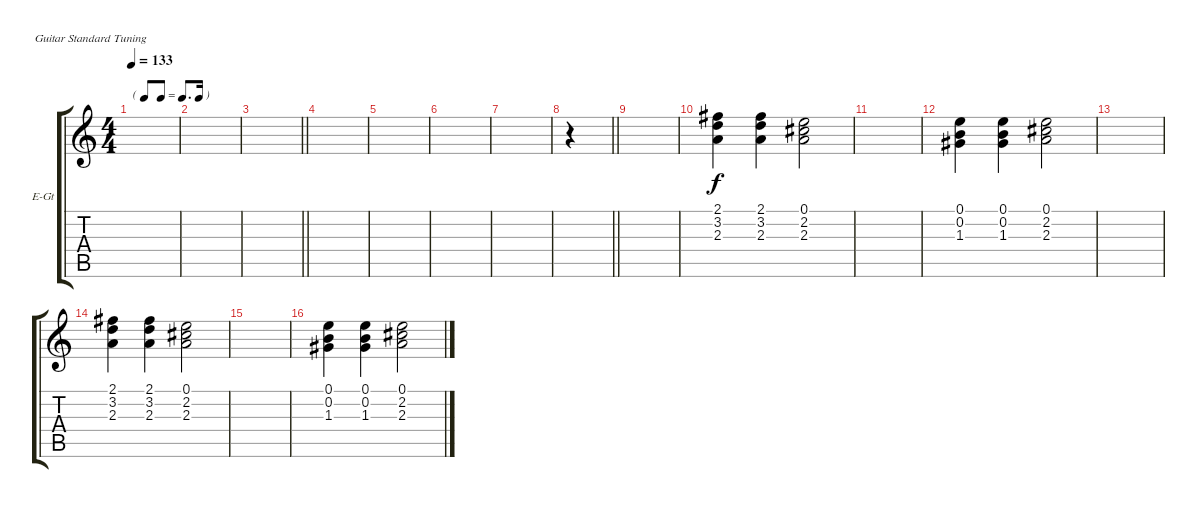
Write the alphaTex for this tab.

\defaultSystemsLayout 4
\bracketExtendMode groupsimilarinstruments
\firstSystemTrackNameOrientation horizontal
\otherSystemsTrackNameOrientation horizontal
\track ("Electric Guitar" "E-Gt") {instrument overdrivenguitar}
\staff {score tabs}
\tuning (E4 B3 G3 D3 A2 E2)
\ts (4 4)
\tf dotted8th
\tempo 133
\clef g2
\scale
0.333333
\ks c
|
\scale
0.333333 |
\scale
0.333333
\barLineRight lightlight
|
\scale
0.333333 |
\scale
0.333333 |
\scale
0.333333 |
\scale
0.333333 |
\scale
0.333333
\barLineRight lightlight
r.4 |
\scale
0.333333 |
\scale
0.333333 (2.1 3.2 2.3).4 (2.3 3.2 2.1).4 (0.1 2.2 2.3).2 |
\scale
0.333333 |
\scale
0.333333 (0.1 0.2 1.3).4 (0.1 0.2 1.3).4 (2.3 2.2 0.1).2 |
\scale
0.333333 |
\scale
0.257261 (2.1 3.2 2.3).4 (2.3 3.2 2.1).4 (0.1 2.2 2.3).2 |
\scale
0.257261 |
\scale
0.485477 (0.1 0.2 1.3).4 (0.1 0.2 1.3).4 (0.1 2.3 2.2).2
